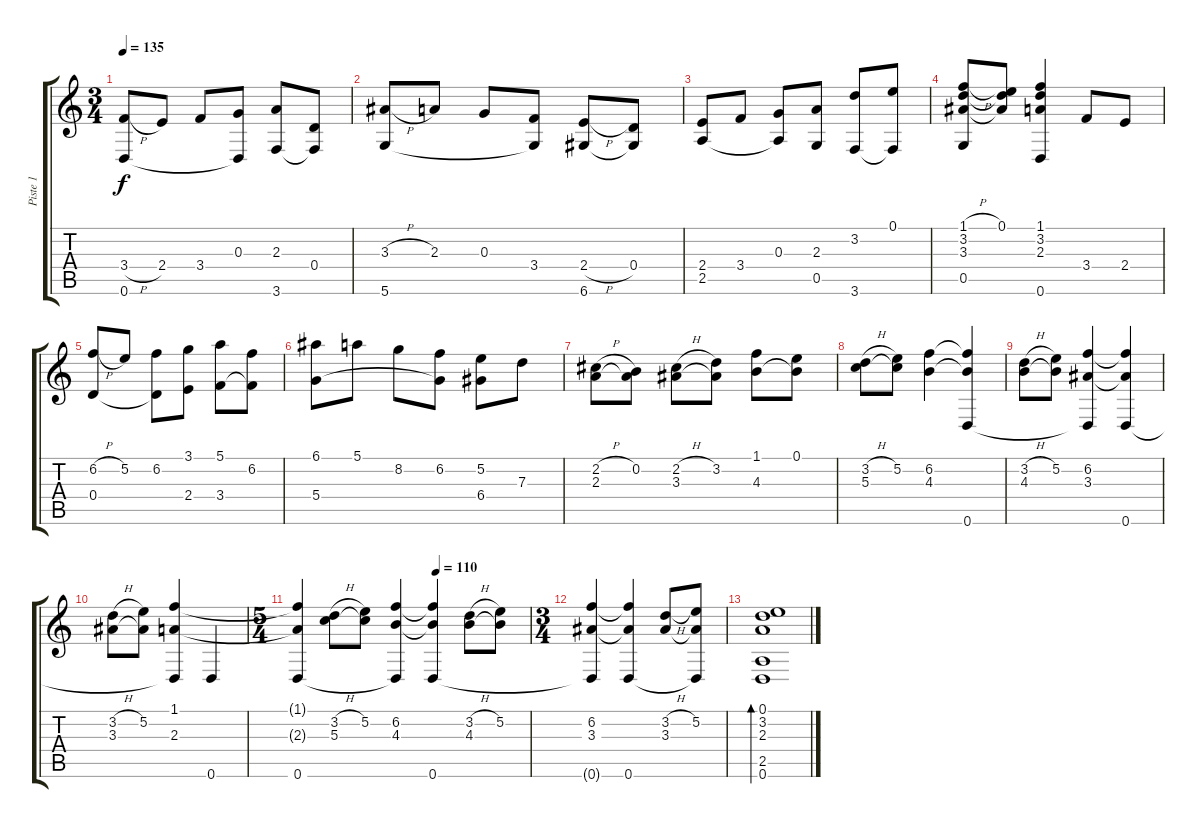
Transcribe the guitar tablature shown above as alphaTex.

\track ("Piste 1" "Piste 1") {instrument acousticguitarnylon}
\staff {score tabs}
\tuning (E4 B3 G3 D3 G2 D2) {hide}
\ts (3 4)
\tempo 135
\clef g2
\ks c
(3.4{h} 0.6).8{dy f} 2.4.8 3.4.8 (0.3 0.6{t}).8 (2.3 3.6).8 (0.4 3.6{t}).8 |
(3.3{h} 5.6).8 2.3.8 0.3.8 (3.4 5.6{t}).8 (2.4{h} 6.6).8 (0.4 6.6{t}).8 |
(2.4 2.5).8 3.4.8 (0.3 2.5{t}).8 (2.3 0.5).8 (3.2 3.6).8 (0.1 3.6{t}).8 |
(1.1{h} 3.2 3.3 0.5).8 (0.1 3.2{t} 3.3{t}).8 (1.1 3.2 2.3 0.6).4 3.4.8 2.4.8 |
(6.2{h} 0.4).8 5.2.8 (6.2 0.4{t}).8 (3.1 2.4).8 (5.1 3.4).8 (6.2 3.4{t}).8 |
(6.1 5.4).8 5.1.8 8.2.8 (6.2 5.4{t}).8 (5.2 6.4).8 7.3.8 |
(2.2{h} 2.3).8 (0.2 2.3{t}).8 (2.2{h} 3.3).8 (3.2 3.3{t}).8 (1.1 4.3).8 (0.1 4.3{t}).8 |
(3.2{h} 5.3).8 (5.2 5.3{t}).8 (6.2 4.3).4 (6.2{t} 4.3{t} 0.6).4 |
(3.2{h} 4.3).8 (5.2 4.3{t}).8 (6.2 3.3 0.6{t}).4 (6.2{t} 3.3{t} 0.6).4 |
(3.2{h} 3.3).8 (5.2 3.3{t}).8 (1.1 2.3 0.6{t}).4 0.6.4 |
\ts (5 4)
\tempo (110 0.6)
(1.1{t} 2.3{t} 0.6).4 (3.2{h} 5.3).8 (5.2 5.3{t}).8 (6.2 4.3 0.6{t}).4 (6.2{t} 4.3{t} 0.6).4 (3.2{h} 4.3).8 (5.2 4.3{t}).8 |
\ts (3 4)
(6.2 3.3 0.6{t}).4 (6.2{t} 3.3{t} 0.6).4 (3.2{h} 3.3).8 (5.2 3.3{t} 0.6{t}).8 |
(0.1 3.2 2.3 2.5 0.6).1{bd 480}
